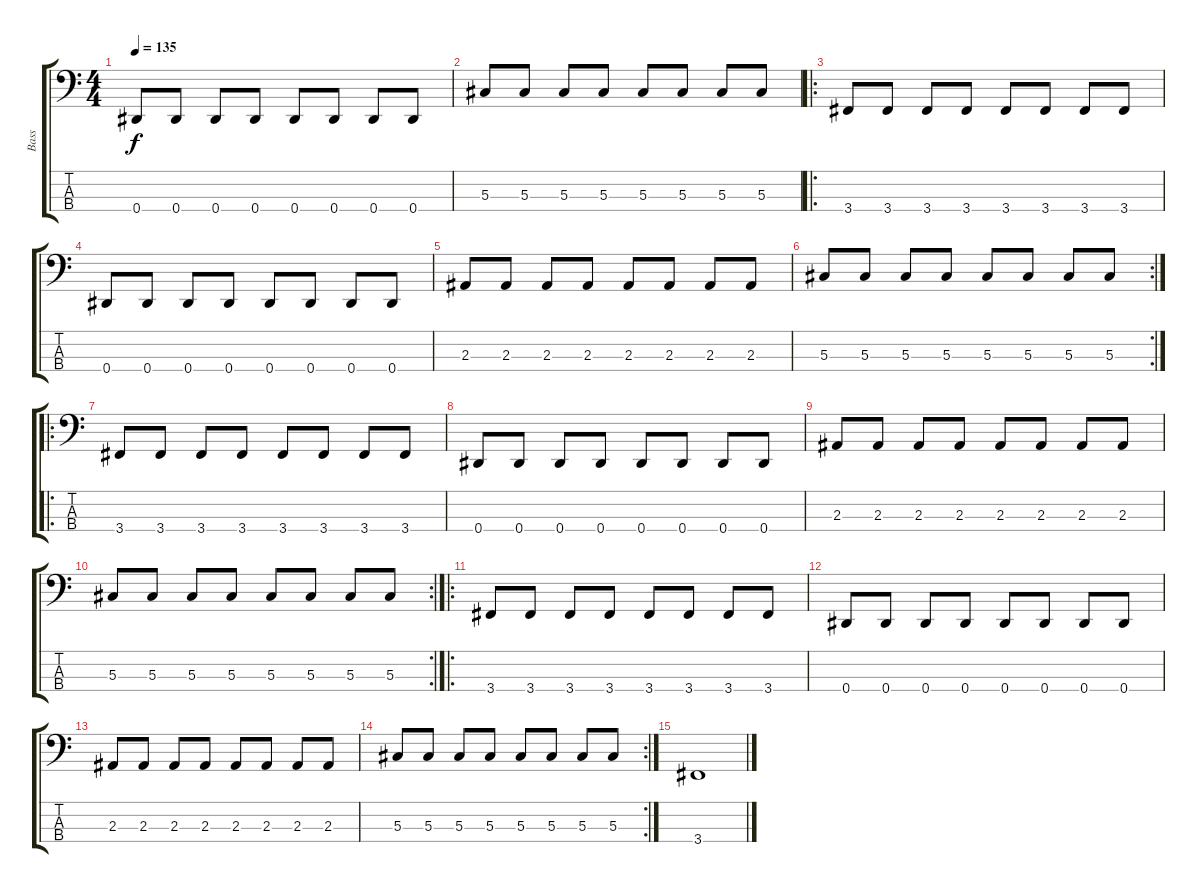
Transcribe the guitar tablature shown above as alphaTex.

\track ("Bass" "Bass") {instrument electricbasspick}
\staff {score tabs}
\tuning (Gb2 Db2 Ab1 Eb1) {hide}
\ts (4 4)
\tempo 135
\clef f4
\ks c
0.4.8{dy f} 0.4.8 0.4.8 0.4.8 0.4.8 0.4.8 0.4.8 0.4.8 |
5.3.8 5.3.8 5.3.8 5.3.8 5.3.8 5.3.8 5.3.8 5.3.8 |
\ro
3.4.8 3.4.8 3.4.8 3.4.8 3.4.8 3.4.8 3.4.8 3.4.8 |
0.4.8 0.4.8 0.4.8 0.4.8 0.4.8 0.4.8 0.4.8 0.4.8 |
2.3.8 2.3.8 2.3.8 2.3.8 2.3.8 2.3.8 2.3.8 2.3.8 |
\rc 2
5.3.8 5.3.8 5.3.8 5.3.8 5.3.8 5.3.8 5.3.8 5.3.8 |
\ro
3.4.8 3.4.8 3.4.8 3.4.8 3.4.8 3.4.8 3.4.8 3.4.8 |
0.4.8 0.4.8 0.4.8 0.4.8 0.4.8 0.4.8 0.4.8 0.4.8 |
2.3.8 2.3.8 2.3.8 2.3.8 2.3.8 2.3.8 2.3.8 2.3.8 |
\rc 2
5.3.8 5.3.8 5.3.8 5.3.8 5.3.8 5.3.8 5.3.8 5.3.8 |
\ro
3.4.8 3.4.8 3.4.8 3.4.8 3.4.8 3.4.8 3.4.8 3.4.8 |
0.4.8 0.4.8 0.4.8 0.4.8 0.4.8 0.4.8 0.4.8 0.4.8 |
2.3.8 2.3.8 2.3.8 2.3.8 2.3.8 2.3.8 2.3.8 2.3.8 |
\rc 2
5.3.8 5.3.8 5.3.8 5.3.8 5.3.8 5.3.8 5.3.8 5.3.8 |
3.4.1
